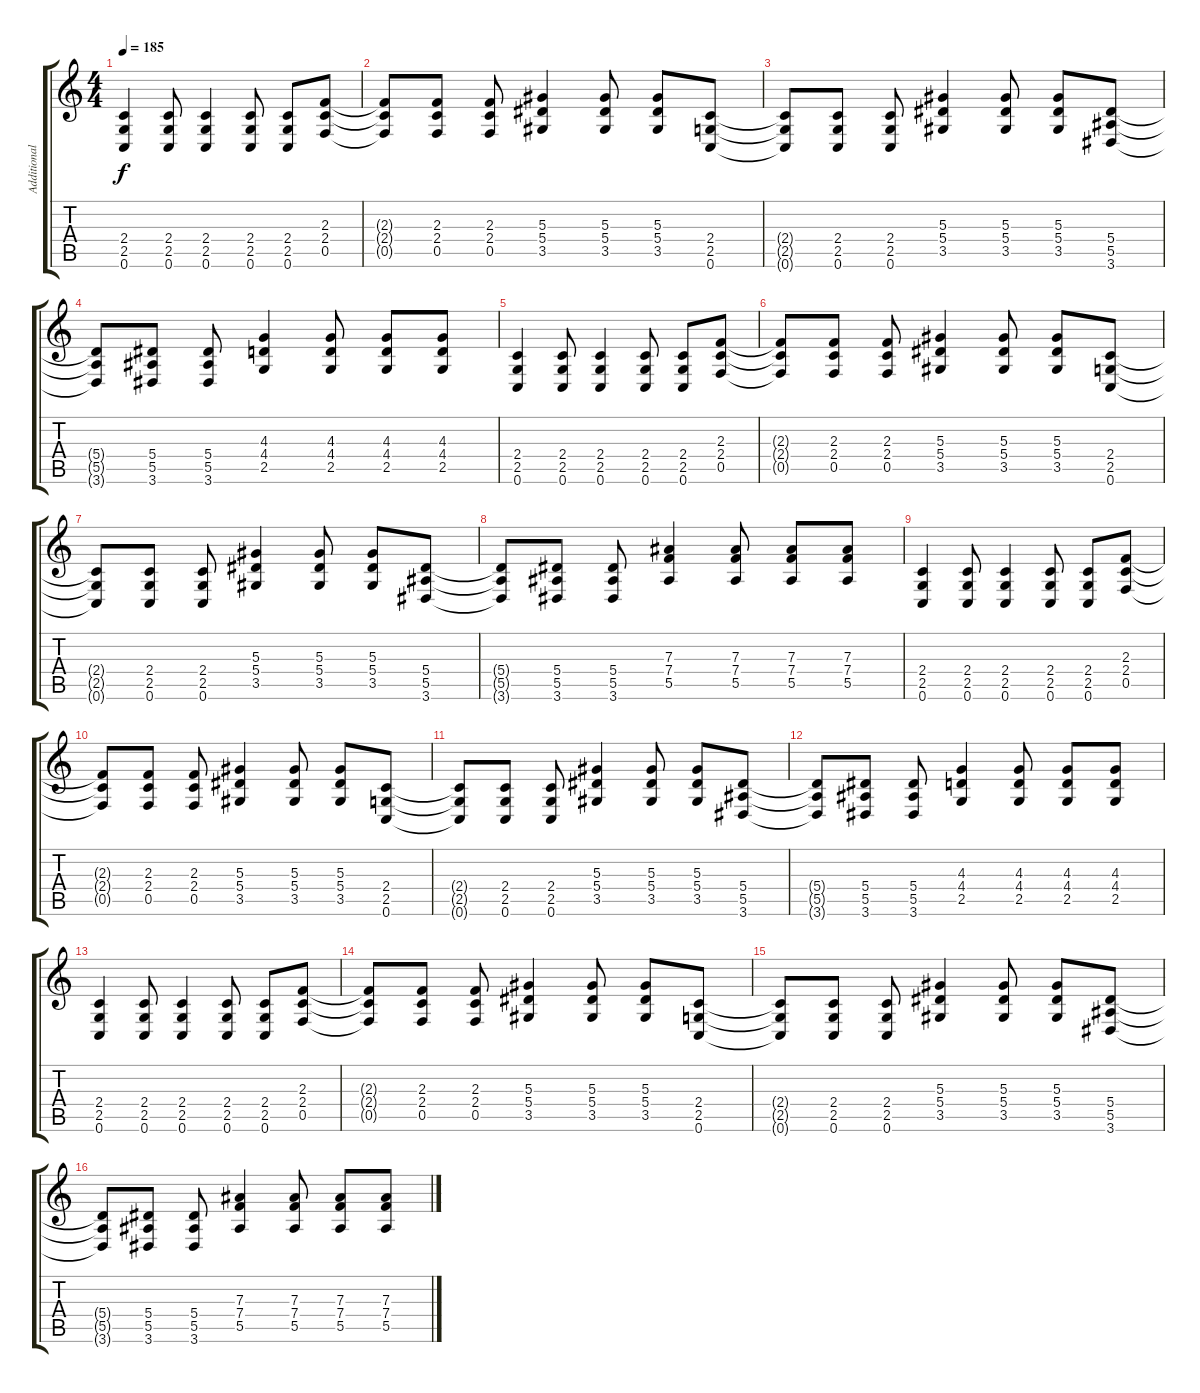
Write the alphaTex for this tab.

\track ("Additional Guitar" "Additional") {instrument distortionguitar}
\staff {score tabs}
\tuning (C4 G3 Eb3 Bb2 F2 C2) {hide}
\ts (4 4)
\tempo 185
\clef g2
\ks c
(2.4 2.5 0.6).4{dy f} (2.4 2.5 0.6).8 (2.4 2.5 0.6).4 (2.4 2.5 0.6).8 (2.4 2.5 0.6).8 (2.3 2.4 0.5).8 |
(2.3{t} 2.4{t} 0.5{t}).8 (2.3 2.4 0.5).8 (2.3 2.4 0.5).8 (5.3 5.4 3.5).4 (5.3 5.4 3.5).8 (5.3 5.4 3.5).8 (2.4 2.5 0.6).8 |
(2.4{t} 2.5{t} 0.6{t}).8 (2.4 2.5 0.6).8 (2.4 2.5 0.6).8 (5.3 5.4 3.5).4 (5.3 5.4 3.5).8 (5.3 5.4 3.5).8 (5.4 5.5 3.6).8 |
(5.4{t} 5.5{t} 3.6{t}).8 (5.4 5.5 3.6).8 (5.4 5.5 3.6).8 (4.3 4.4 2.5).4 (4.3 4.4 2.5).8 (4.3 4.4 2.5).8 (4.3 4.4 2.5).8 |
(2.4 2.5 0.6).4 (2.4 2.5 0.6).8 (2.4 2.5 0.6).4 (2.4 2.5 0.6).8 (2.4 2.5 0.6).8 (2.3 2.4 0.5).8 |
(2.3{t} 2.4{t} 0.5{t}).8 (2.3 2.4 0.5).8 (2.3 2.4 0.5).8 (5.3 5.4 3.5).4 (5.3 5.4 3.5).8 (5.3 5.4 3.5).8 (2.4 2.5 0.6).8 |
(2.4{t} 2.5{t} 0.6{t}).8 (2.4 2.5 0.6).8 (2.4 2.5 0.6).8 (5.3 5.4 3.5).4 (5.3 5.4 3.5).8 (5.3 5.4 3.5).8 (5.4 5.5 3.6).8 |
(5.4{t} 5.5{t} 3.6{t}).8 (5.4 5.5 3.6).8 (5.4 5.5 3.6).8 (7.3 7.4 5.5).4 (7.3 7.4 5.5).8 (7.3 7.4 5.5).8 (7.3 7.4 5.5).8 |
(2.4 2.5 0.6).4 (2.4 2.5 0.6).8 (2.4 2.5 0.6).4 (2.4 2.5 0.6).8 (2.4 2.5 0.6).8 (2.3 2.4 0.5).8 |
(2.3{t} 2.4{t} 0.5{t}).8 (2.3 2.4 0.5).8 (2.3 2.4 0.5).8 (5.3 5.4 3.5).4 (5.3 5.4 3.5).8 (5.3 5.4 3.5).8 (2.4 2.5 0.6).8 |
(2.4{t} 2.5{t} 0.6{t}).8 (2.4 2.5 0.6).8 (2.4 2.5 0.6).8 (5.3 5.4 3.5).4 (5.3 5.4 3.5).8 (5.3 5.4 3.5).8 (5.4 5.5 3.6).8 |
(5.4{t} 5.5{t} 3.6{t}).8 (5.4 5.5 3.6).8 (5.4 5.5 3.6).8 (4.3 4.4 2.5).4 (4.3 4.4 2.5).8 (4.3 4.4 2.5).8 (4.3 4.4 2.5).8 |
(2.4 2.5 0.6).4 (2.4 2.5 0.6).8 (2.4 2.5 0.6).4 (2.4 2.5 0.6).8 (2.4 2.5 0.6).8 (2.3 2.4 0.5).8 |
(2.3{t} 2.4{t} 0.5{t}).8 (2.3 2.4 0.5).8 (2.3 2.4 0.5).8 (5.3 5.4 3.5).4 (5.3 5.4 3.5).8 (5.3 5.4 3.5).8 (2.4 2.5 0.6).8 |
(2.4{t} 2.5{t} 0.6{t}).8 (2.4 2.5 0.6).8 (2.4 2.5 0.6).8 (5.3 5.4 3.5).4 (5.3 5.4 3.5).8 (5.3 5.4 3.5).8 (5.4 5.5 3.6).8 |
(5.4{t} 5.5{t} 3.6{t}).8 (5.4 5.5 3.6).8 (5.4 5.5 3.6).8 (7.3 7.4 5.5).4 (7.3 7.4 5.5).8 (7.3 7.4 5.5).8 (7.3 7.4 5.5).8
